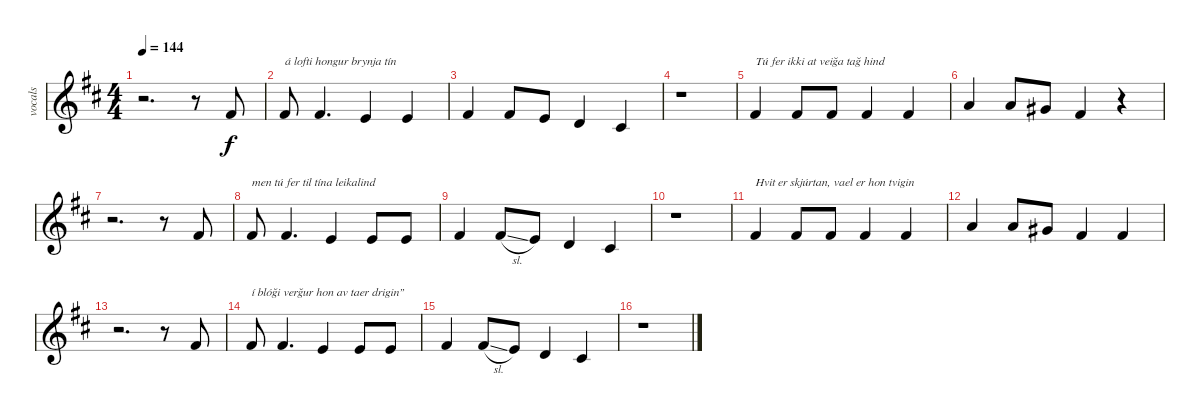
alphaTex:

\track ("vocals" "vocals") {instrument flute}
\staff {score}
\tuning (E4 B3 G3 D3 A2 E2 B1) {hide}
\ts (4 4)
\tempo 144
\clef g2
\ks bminor
r.2{d dy f} r.8 7.2.8 |
7.2.8{txt "á lofti hongur brynja tín"} 7.2.4{d} 5.2.4 5.2.4 |
7.2.4 7.2.8 5.2.8 3.2.4 2.2.4 |
r.1 |
7.2.4{txt "Tú fer ikki at veiğa tağ hind"} 7.2.8 7.2.8 7.2.4 7.2.4 |
10.2.4 10.2.8 9.2.8 7.2.4 r.4 |
r.2{d} r.8 7.2.8 |
7.2.8{txt "men tú fer til tína leikalind"} 7.2.4{d} 5.2.4 5.2.8 5.2.8 |
7.2.4 7.2{sl}.8 5.2.8 3.2.4 2.2.4 |
r.1 |
7.2.4{txt "Hvit er skjúrtan, vael er hon tvigin"} 7.2.8 7.2.8 7.2.4 7.2.4 |
10.2.4 10.2.8 9.2.8 7.2.4 7.2.4 |
r.2{d} r.8 7.2.8 |
7.2.8{txt "í blóği verğur hon av taer drigin”"} 7.2.4{d} 5.2.4 5.2.8 5.2.8 |
7.2.4 7.2{sl}.8 5.2.8 3.2.4 2.2.4 |
r.1
